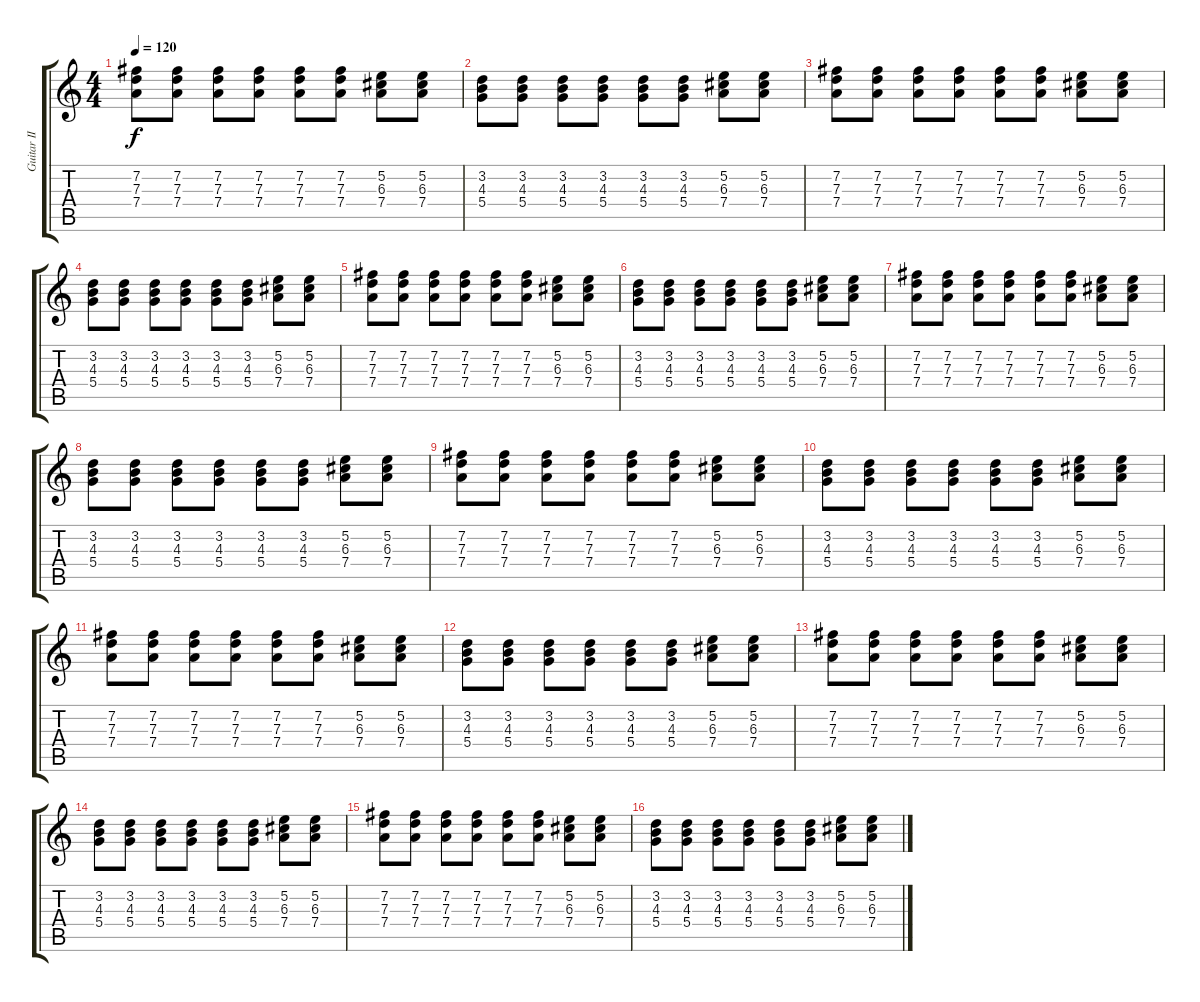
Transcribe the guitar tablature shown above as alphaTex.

\track ("Guitar II (solo)" "Guitar II ") {instrument electricguitarclean}
\staff {score tabs}
\tuning (E4 B3 G3 D3 A2 E2) {hide}
\ts (4 4)
\tempo 120
\clef g2
\ks c
(7.2 7.3 7.4).8{dy f} (7.2 7.3 7.4).8 (7.2 7.3 7.4).8 (7.2 7.3 7.4).8 (7.2 7.3 7.4).8 (7.2 7.3 7.4).8 (5.2 6.3 7.4).8 (5.2 6.3 7.4).8 |
(3.2 4.3 5.4).8 (3.2 4.3 5.4).8 (3.2 4.3 5.4).8 (3.2 4.3 5.4).8 (3.2 4.3 5.4).8 (3.2 4.3 5.4).8 (5.2 6.3 7.4).8 (5.2 6.3 7.4).8 |
(7.2 7.3 7.4).8 (7.2 7.3 7.4).8 (7.2 7.3 7.4).8 (7.2 7.3 7.4).8 (7.2 7.3 7.4).8 (7.2 7.3 7.4).8 (5.2 6.3 7.4).8 (5.2 6.3 7.4).8 |
(3.2 4.3 5.4).8 (3.2 4.3 5.4).8 (3.2 4.3 5.4).8 (3.2 4.3 5.4).8 (3.2 4.3 5.4).8 (3.2 4.3 5.4).8 (5.2 6.3 7.4).8 (5.2 6.3 7.4).8 |
(7.2 7.3 7.4).8 (7.2 7.3 7.4).8 (7.2 7.3 7.4).8 (7.2 7.3 7.4).8 (7.2 7.3 7.4).8 (7.2 7.3 7.4).8 (5.2 6.3 7.4).8 (5.2 6.3 7.4).8 |
(3.2 4.3 5.4).8 (3.2 4.3 5.4).8 (3.2 4.3 5.4).8 (3.2 4.3 5.4).8 (3.2 4.3 5.4).8 (3.2 4.3 5.4).8 (5.2 6.3 7.4).8 (5.2 6.3 7.4).8 |
(7.2 7.3 7.4).8 (7.2 7.3 7.4).8 (7.2 7.3 7.4).8 (7.2 7.3 7.4).8 (7.2 7.3 7.4).8 (7.2 7.3 7.4).8 (5.2 6.3 7.4).8 (5.2 6.3 7.4).8 |
(3.2 4.3 5.4).8 (3.2 4.3 5.4).8 (3.2 4.3 5.4).8 (3.2 4.3 5.4).8 (3.2 4.3 5.4).8 (3.2 4.3 5.4).8 (5.2 6.3 7.4).8 (5.2 6.3 7.4).8 |
(7.2 7.3 7.4).8 (7.2 7.3 7.4).8 (7.2 7.3 7.4).8 (7.2 7.3 7.4).8 (7.2 7.3 7.4).8 (7.2 7.3 7.4).8 (5.2 6.3 7.4).8 (5.2 6.3 7.4).8 |
(3.2 4.3 5.4).8 (3.2 4.3 5.4).8 (3.2 4.3 5.4).8 (3.2 4.3 5.4).8 (3.2 4.3 5.4).8 (3.2 4.3 5.4).8 (5.2 6.3 7.4).8 (5.2 6.3 7.4).8 |
(7.2 7.3 7.4).8 (7.2 7.3 7.4).8 (7.2 7.3 7.4).8 (7.2 7.3 7.4).8 (7.2 7.3 7.4).8 (7.2 7.3 7.4).8 (5.2 6.3 7.4).8 (5.2 6.3 7.4).8 |
(3.2 4.3 5.4).8 (3.2 4.3 5.4).8 (3.2 4.3 5.4).8 (3.2 4.3 5.4).8 (3.2 4.3 5.4).8 (3.2 4.3 5.4).8 (5.2 6.3 7.4).8 (5.2 6.3 7.4).8 |
(7.2 7.3 7.4).8 (7.2 7.3 7.4).8 (7.2 7.3 7.4).8 (7.2 7.3 7.4).8 (7.2 7.3 7.4).8 (7.2 7.3 7.4).8 (5.2 6.3 7.4).8 (5.2 6.3 7.4).8 |
(3.2 4.3 5.4).8 (3.2 4.3 5.4).8 (3.2 4.3 5.4).8 (3.2 4.3 5.4).8 (3.2 4.3 5.4).8 (3.2 4.3 5.4).8 (5.2 6.3 7.4).8 (5.2 6.3 7.4).8 |
(7.2 7.3 7.4).8 (7.2 7.3 7.4).8 (7.2 7.3 7.4).8 (7.2 7.3 7.4).8 (7.2 7.3 7.4).8 (7.2 7.3 7.4).8 (5.2 6.3 7.4).8 (5.2 6.3 7.4).8 |
(3.2 4.3 5.4).8 (3.2 4.3 5.4).8 (3.2 4.3 5.4).8 (3.2 4.3 5.4).8 (3.2 4.3 5.4).8 (3.2 4.3 5.4).8 (5.2 6.3 7.4).8 (5.2 6.3 7.4).8
